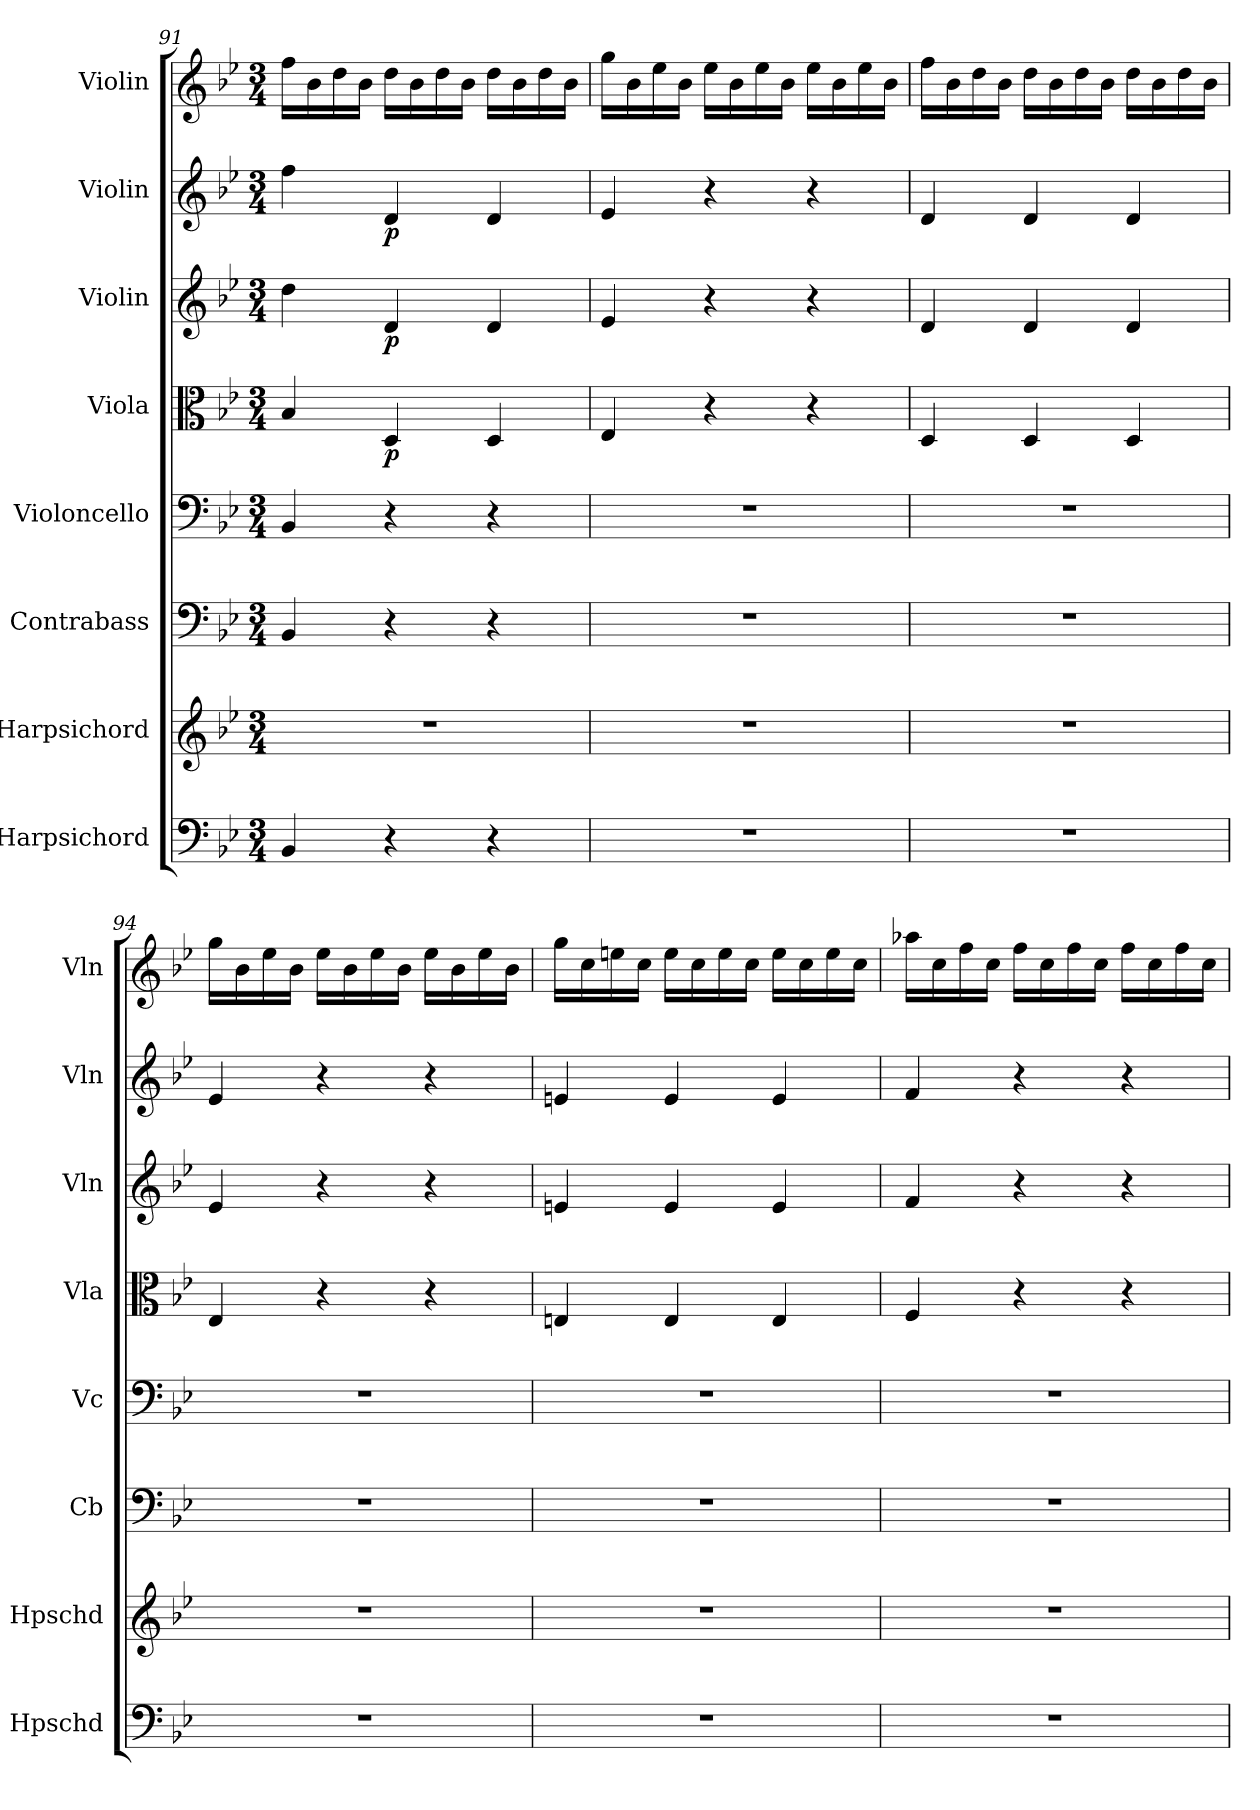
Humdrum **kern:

**kern	**kern	**kern	**kern	**kern	**dynam	**kern	**dynam	**kern	**dynam	**kern
*part8	*part7	*part6	*part5	*part4	*part4	*part3	*part3	*part2	*part2	*part1
*staff8	*staff7	*staff6	*staff5	*staff4	*staff4	*staff3	*staff3	*staff2	*staff2	*staff1
*I"Harpsichord	*I"Harpsichord	*I"Contrabass	*I"Violoncello	*I"Viola	*	*I"Violin	*	*I"Violin	*	*I"Violin
*I'Hpschd	*I'Hpschd	*I'Cb	*I'Vc	*I'Vla	*	*I'Vln	*	*I'Vln	*	*I'Vln
*clefF4	*clefG2	*clefF4	*clefF4	*clefC3	*	*clefG2	*	*clefG2	*	*clefG2
*k[b-e-]	*k[b-e-]	*k[b-e-]	*k[b-e-]	*k[b-e-]	*	*k[b-e-]	*	*k[b-e-]	*	*k[b-e-]
*M3/4	*M3/4	*M3/4	*M3/4	*M3/4	*	*M3/4	*	*M3/4	*	*M3/4
=91	=91	=91	=91	=91	=91	=91	=91	=91	=91	=91
4BB-/	2.r	4BB-/	4BB-/	4B-/	.	4dd\	.	4ff\	.	16ff\LL
.	.	.	.	.	.	.	.	.	.	16b-\
.	.	.	.	.	.	.	.	.	.	16dd\
.	.	.	.	.	.	.	.	.	.	16b-\JJ
4r	.	4r	4r	4D/	p	4d/	p	4d/	p	16dd\LL
.	.	.	.	.	.	.	.	.	.	16b-\
.	.	.	.	.	.	.	.	.	.	16dd\
.	.	.	.	.	.	.	.	.	.	16b-\JJ
4r	.	4r	4r	4D/	.	4d/	.	4d/	.	16dd\LL
.	.	.	.	.	.	.	.	.	.	16b-\
.	.	.	.	.	.	.	.	.	.	16dd\
.	.	.	.	.	.	.	.	.	.	16b-\JJ
=92	=92	=92	=92	=92	=92	=92	=92	=92	=92	=92
2.r	2.r	2.r	2.r	4E-/	.	4e-/	.	4e-/	.	16gg\LL
.	.	.	.	.	.	.	.	.	.	16b-\
.	.	.	.	.	.	.	.	.	.	16ee-\
.	.	.	.	.	.	.	.	.	.	16b-\JJ
.	.	.	.	4r	.	4r	.	4r	.	16ee-\LL
.	.	.	.	.	.	.	.	.	.	16b-\
.	.	.	.	.	.	.	.	.	.	16ee-\
.	.	.	.	.	.	.	.	.	.	16b-\JJ
.	.	.	.	4r	.	4r	.	4r	.	16ee-\LL
.	.	.	.	.	.	.	.	.	.	16b-\
.	.	.	.	.	.	.	.	.	.	16ee-\
.	.	.	.	.	.	.	.	.	.	16b-\JJ
=93	=93	=93	=93	=93	=93	=93	=93	=93	=93	=93
2.r	2.r	2.r	2.r	4D/	.	4d/	.	4d/	.	16ff\LL
.	.	.	.	.	.	.	.	.	.	16b-\
.	.	.	.	.	.	.	.	.	.	16dd\
.	.	.	.	.	.	.	.	.	.	16b-\JJ
.	.	.	.	4D/	.	4d/	.	4d/	.	16dd\LL
.	.	.	.	.	.	.	.	.	.	16b-\
.	.	.	.	.	.	.	.	.	.	16dd\
.	.	.	.	.	.	.	.	.	.	16b-\JJ
.	.	.	.	4D/	.	4d/	.	4d/	.	16dd\LL
.	.	.	.	.	.	.	.	.	.	16b-\
.	.	.	.	.	.	.	.	.	.	16dd\
.	.	.	.	.	.	.	.	.	.	16b-\JJ
=94	=94	=94	=94	=94	=94	=94	=94	=94	=94	=94
2.r	2.r	2.r	2.r	4E-/	.	4e-/	.	4e-/	.	16gg\LL
.	.	.	.	.	.	.	.	.	.	16b-\
.	.	.	.	.	.	.	.	.	.	16ee-\
.	.	.	.	.	.	.	.	.	.	16b-\JJ
.	.	.	.	4r	.	4r	.	4r	.	16ee-\LL
.	.	.	.	.	.	.	.	.	.	16b-\
.	.	.	.	.	.	.	.	.	.	16ee-\
.	.	.	.	.	.	.	.	.	.	16b-\JJ
.	.	.	.	4r	.	4r	.	4r	.	16ee-\LL
.	.	.	.	.	.	.	.	.	.	16b-\
.	.	.	.	.	.	.	.	.	.	16ee-\
.	.	.	.	.	.	.	.	.	.	16b-\JJ
=95	=95	=95	=95	=95	=95	=95	=95	=95	=95	=95
2.r	2.r	2.r	2.r	4En/	.	4en/	.	4en/	.	16gg\LL
.	.	.	.	.	.	.	.	.	.	16cc\
.	.	.	.	.	.	.	.	.	.	16een\
.	.	.	.	.	.	.	.	.	.	16cc\JJ
.	.	.	.	4E/	.	4e/	.	4e/	.	16ee\LL
.	.	.	.	.	.	.	.	.	.	16cc\
.	.	.	.	.	.	.	.	.	.	16ee\
.	.	.	.	.	.	.	.	.	.	16cc\JJ
.	.	.	.	4E/	.	4e/	.	4e/	.	16ee\LL
.	.	.	.	.	.	.	.	.	.	16cc\
.	.	.	.	.	.	.	.	.	.	16ee\
.	.	.	.	.	.	.	.	.	.	16cc\JJ
=96	=96	=96	=96	=96	=96	=96	=96	=96	=96	=96
2.r	2.r	2.r	2.r	4F/	.	4f/	.	4f/	.	16aa-X\LL
.	.	.	.	.	.	.	.	.	.	16cc\
.	.	.	.	.	.	.	.	.	.	16ff\
.	.	.	.	.	.	.	.	.	.	16cc\JJ
.	.	.	.	4r	.	4r	.	4r	.	16ff\LL
.	.	.	.	.	.	.	.	.	.	16cc\
.	.	.	.	.	.	.	.	.	.	16ff\
.	.	.	.	.	.	.	.	.	.	16cc\JJ
.	.	.	.	4r	.	4r	.	4r	.	16ff\LL
.	.	.	.	.	.	.	.	.	.	16cc\
.	.	.	.	.	.	.	.	.	.	16ff\
.	.	.	.	.	.	.	.	.	.	16cc\JJ
=	=	=	=	=	=	=	=	=	=	=
*-	*-	*-	*-	*-	*-	*-	*-	*-	*-	*-
